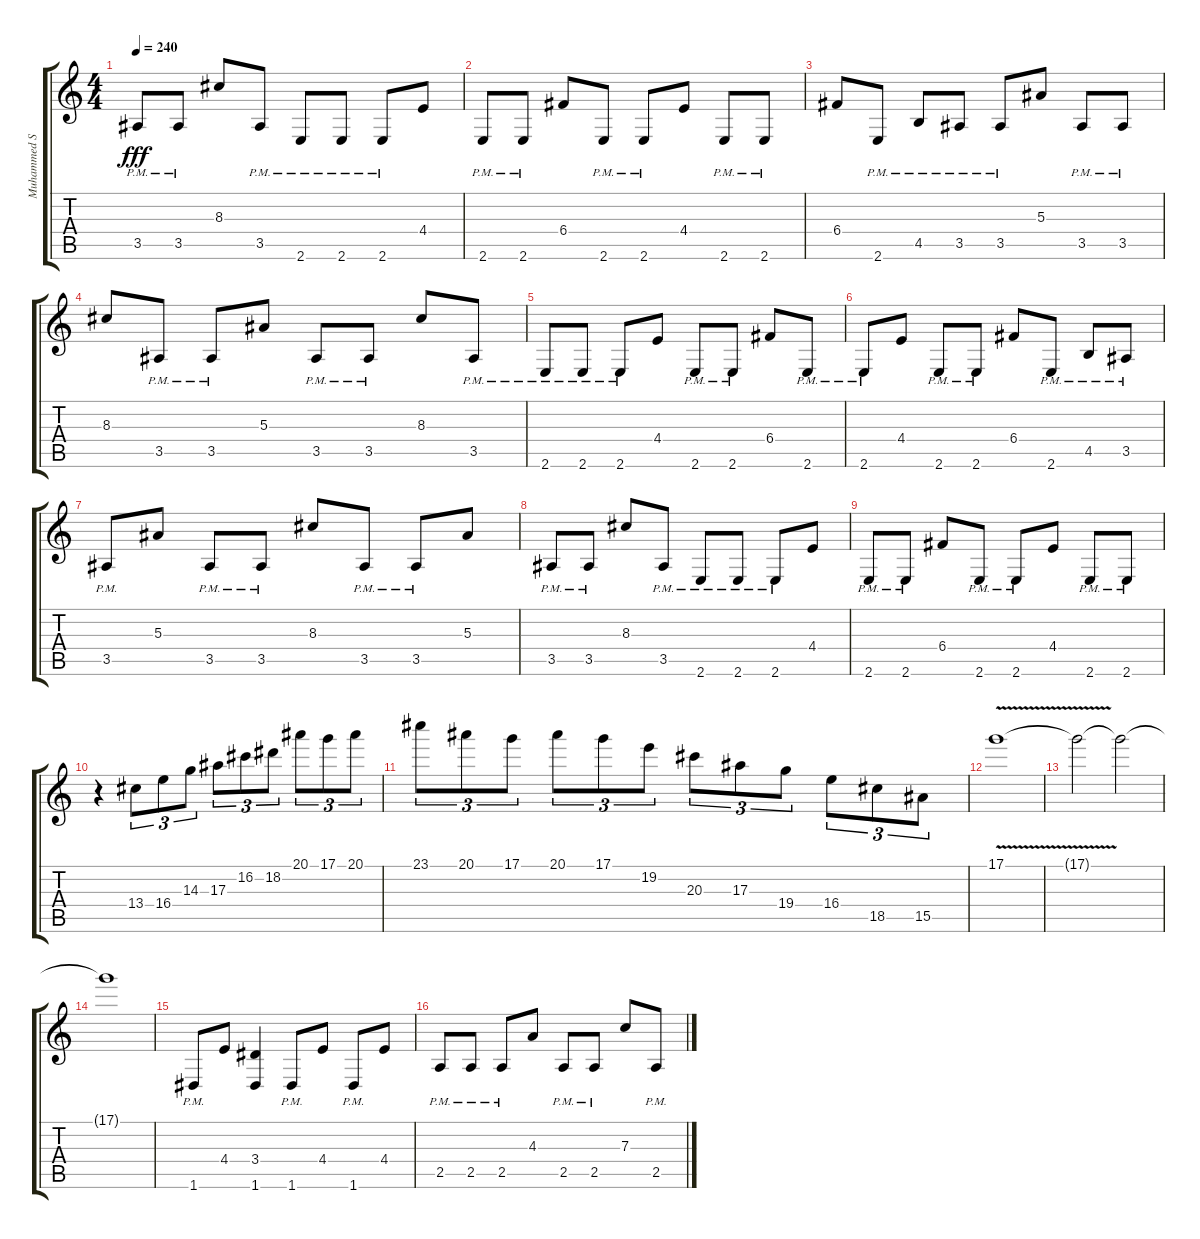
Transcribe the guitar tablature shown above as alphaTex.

\track ("Muhammed Suicmez" "Muhammed S") {instrument overdrivenguitar}
\staff {score tabs}
\tuning (D4 A3 F3 C3 G2 D2) {hide}
\ts (4 4)
\tempo 240
\clef g2
\ks c
3.5{pm}.8{dy fff} 3.5{pm}.8 8.3.8 3.5{pm}.8 2.6{pm}.8 2.6{pm}.8 2.6{pm}.8 4.4.8 |
2.6{pm}.8 2.6{pm}.8 6.4.8 2.6{pm}.8 2.6{pm}.8 4.4.8 2.6{pm}.8 2.6{pm}.8 |
6.4.8 2.6{pm}.8 4.5{pm}.8 3.5{pm}.8 3.5{pm}.8 5.3.8 3.5{pm}.8 3.5{pm}.8 |
8.3.8 3.5{pm}.8 3.5{pm}.8 5.3.8 3.5{pm}.8 3.5{pm}.8 8.3.8 3.5{pm}.8 |
2.6{pm}.8 2.6{pm}.8 2.6{pm}.8 4.4.8 2.6{pm}.8 2.6{pm}.8 6.4.8 2.6{pm}.8 |
2.6{pm}.8 4.4.8 2.6{pm}.8 2.6{pm}.8 6.4.8 2.6{pm}.8 4.5{pm}.8 3.5{pm}.8 |
3.5{pm}.8 5.3.8 3.5{pm}.8 3.5{pm}.8 8.3.8 3.5{pm}.8 3.5{pm}.8 5.3.8 |
3.5{pm}.8 3.5{pm}.8 8.3.8 3.5{pm}.8 2.6{pm}.8 2.6{pm}.8 2.6{pm}.8 4.4.8 |
2.6{pm}.8 2.6{pm}.8 6.4.8 2.6{pm}.8 2.6{pm}.8 4.4.8 2.6{pm}.8 2.6{pm}.8 |
r.4 13.4.8{tu (3 2)} 16.4.8{tu (3 2)} 14.3.8{tu (3 2)} 17.3.8{tu (3 2)} 16.2.8{tu (3 2)} 18.2.8{tu (3 2)} 20.1.8{tu (3 2)} 17.1.8{tu (3 2)} 20.1.8{tu (3 2)} |
23.1.8{tu (3 2)} 20.1.8{tu (3 2)} 17.1.8{tu (3 2)} 20.1.8{tu (3 2)} 17.1.8{tu (3 2)} 19.2.8{tu (3 2)} 20.3.8{tu (3 2)} 17.3.8{tu (3 2)} 19.4.8{tu (3 2)} 16.4.8{tu (3 2)} 18.5.8{tu (3 2)} 15.5.8{tu (3 2)} |
17.1{v}.1 |
17.1{t}.2 17.1{t}.2 |
17.1{t}.1 |
1.6{pm}.8 4.4.8 (3.4 1.6).4 1.6{pm}.8 4.4.8 1.6{pm}.8 4.4.8 |
2.5{pm}.8 2.5{pm}.8 2.5{pm}.8 4.3.8 2.5{pm}.8 2.5{pm}.8 7.3.8 2.5{pm}.8
